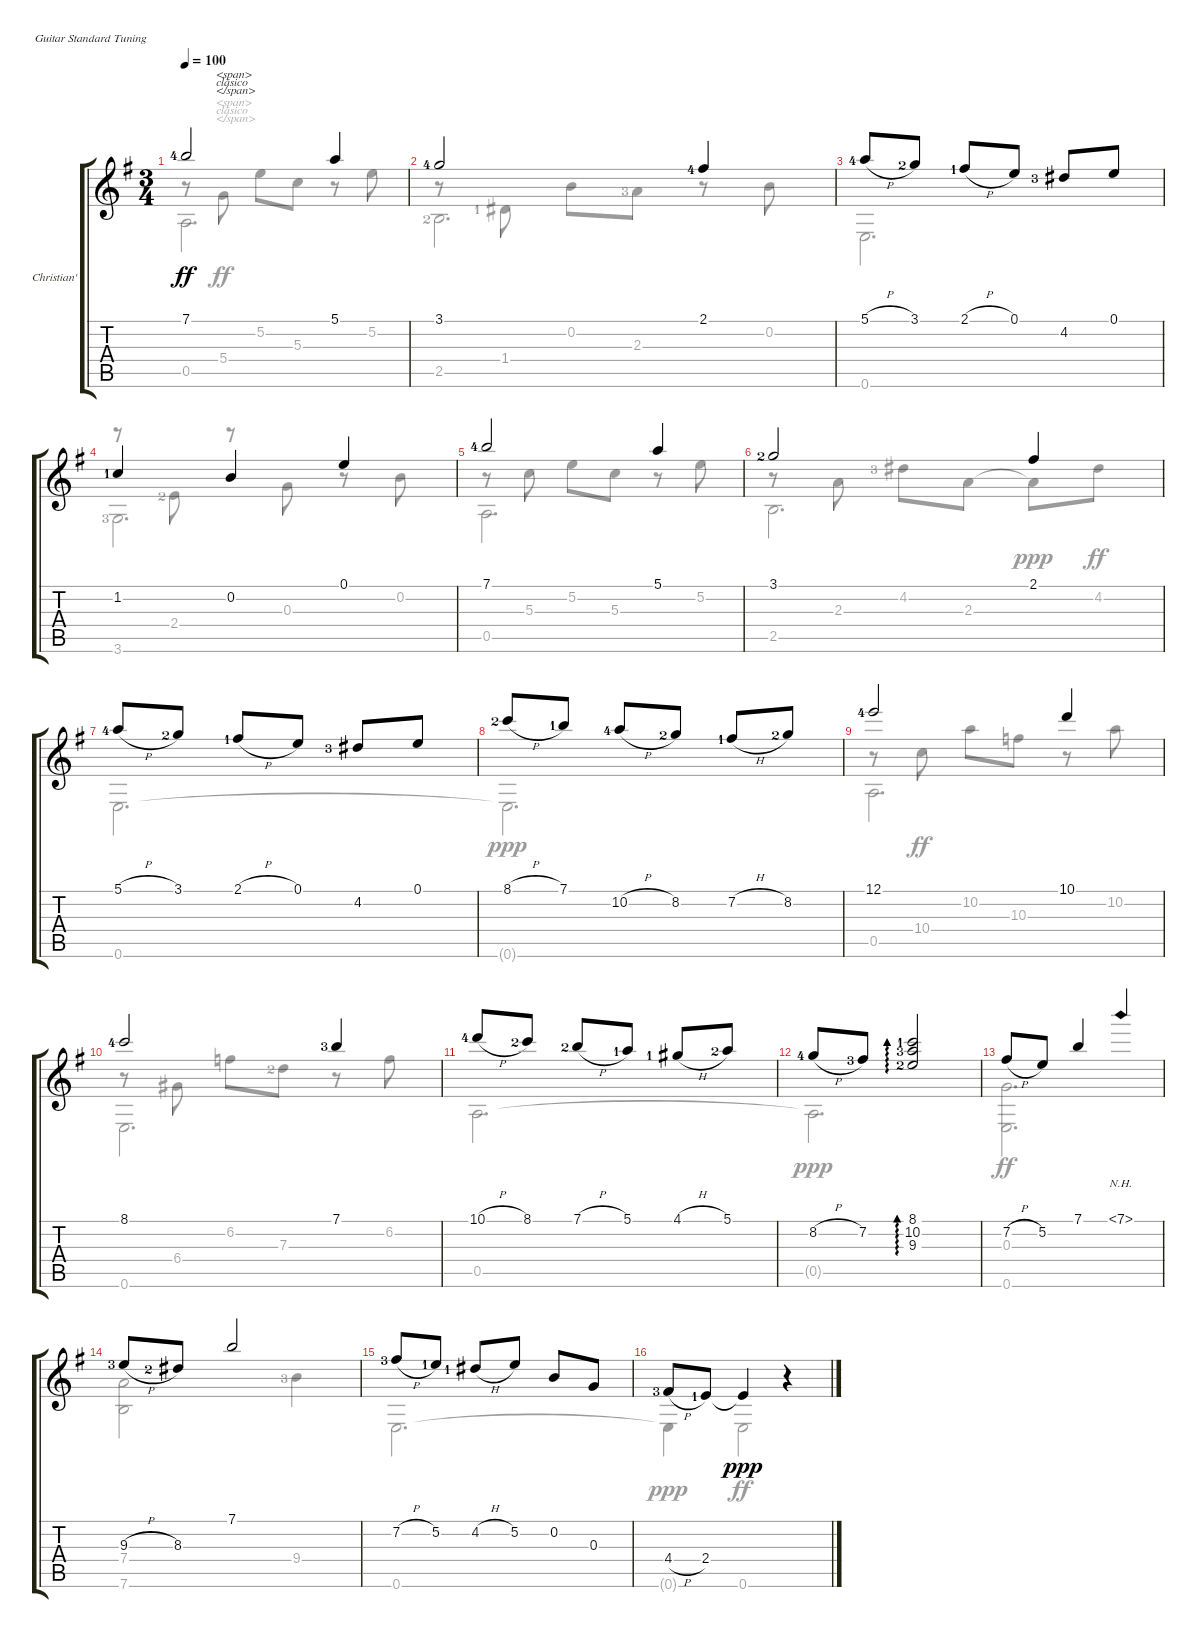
\bracketExtendMode groupsimilarinstruments
\firstSystemTrackNameOrientation horizontal
\otherSystemsTrackNameOrientation horizontal
\track ("Christian's Guit" "Christian'") {instrument acousticguitarnylon}
\staff {score tabs}
\tuning (E4 B3 G3 D3 A2 E2)
\voice
\ts (3 4)
\tempo 100
\clef g2
\ks g
7.1{lf 5}.2{txt "\n          <span>\n          clásico\n          </span>\n        " dy ff instrument acousticguitarnylon} 5.1.4 |
3.1{lf 5}.2 2.1{lf 5}.4 |
5.1{h lf 5}.8 3.1{lf 3}.8 2.1{h lf 2}.8 0.1.8 4.2{lf 4}.8 0.1.8 |
1.2{lf 2}.4 0.2.4 0.1.4 |
7.1{lf 5}.2 5.1.4 |
3.1{lf 3}.2 2.1.4 |
5.1{h lf 5}.8 3.1{lf 3}.8 2.1{h lf 2}.8 0.1.8 4.2{lf 4}.8 0.1.8 |
8.1{h lf 3}.8 7.1{lf 2}.8 10.2{h lf 5}.8 8.2{lf 3}.8 7.2{h lf 2}.8 8.2{lf 3}.8 |
12.1{lf 5}.2 10.1.4 |
8.1{lf 5}.2 7.1{lf 4}.4 |
10.1{h lf 5}.8 8.1{lf 3}.8 7.1{h lf 3}.8 5.1{lf 2}.8 4.1{h lf 2}.8 5.1{lf 3}.8 |
8.2{h lf 5}.8 7.2{lf 4}.8 (8.1{lf 2} 10.2{lf 4} 9.3{lf 3}).2{ad 0} |
7.2{h}.8 5.2.8 7.1.4 7.1{nh}.4 |
9.3{h lf 4}.8 8.3{lf 3}.8 7.1.2 |
7.2{h lf 4}.8 5.2{lf 2}.8 4.2{h lf 2}.8 5.2.8 0.2.8 0.3.8 |
4.4{h lf 4}.8 2.4{lf 2}.8 2.4{t}.4{dy ppp} r.4
\voice
\clef g2
\ottava regular
\simile none
\ks g
r.8{dy ff} 5.4.8 5.2.8 5.3.8 r.8 5.2.8 |
r.8 1.4{lf 2}.8 0.2.8 2.3{lf 4}.8 r.8 0.2.8 |
0.6.2{d} |
r.8 2.4{lf 3}.8 r.8 0.3.8 r.8 0.2.8 |
r.8 5.3.8 5.2.8 5.3.8 r.8 5.2.8 |
r.8 2.3.8 4.2{lf 4}.8 2.3.8 2.3{t}.8{dy ppp} 4.2.8{dy ff} |
0.6.2{d} |
0.6{t}.2{d dy ppp} |
r.8 10.4.8{dy ff} 10.2.8 10.3.8 r.8 10.2.8 |
r.8 6.4.8 6.2.8 7.3{lf 3}.8 r.8 6.2.8 |
0.5.2{d} |
0.5{t}.2{d dy ppp} |
(0.3 0.6).2{d dy ff} |
(7.4 7.6).2 9.4{lf 4}.4 |
0.6.2{d} |
0.6{t}.4{dy ppp} 0.6.2{dy ff}
\voice
\clef g2
\ottava regular
\simile none
\ks g
0.5.2{d txt "\n          <span>\n          clásico\n          </span>\n        " dy ff} |
2.5{lf 3}.2{d} |
|
3.6{lf 4}.2{d} |
0.5.2{d} |
2.5.2{d} |
|
|
0.5.2{d} |
0.6.2{d} |
|
|
|
|
|
